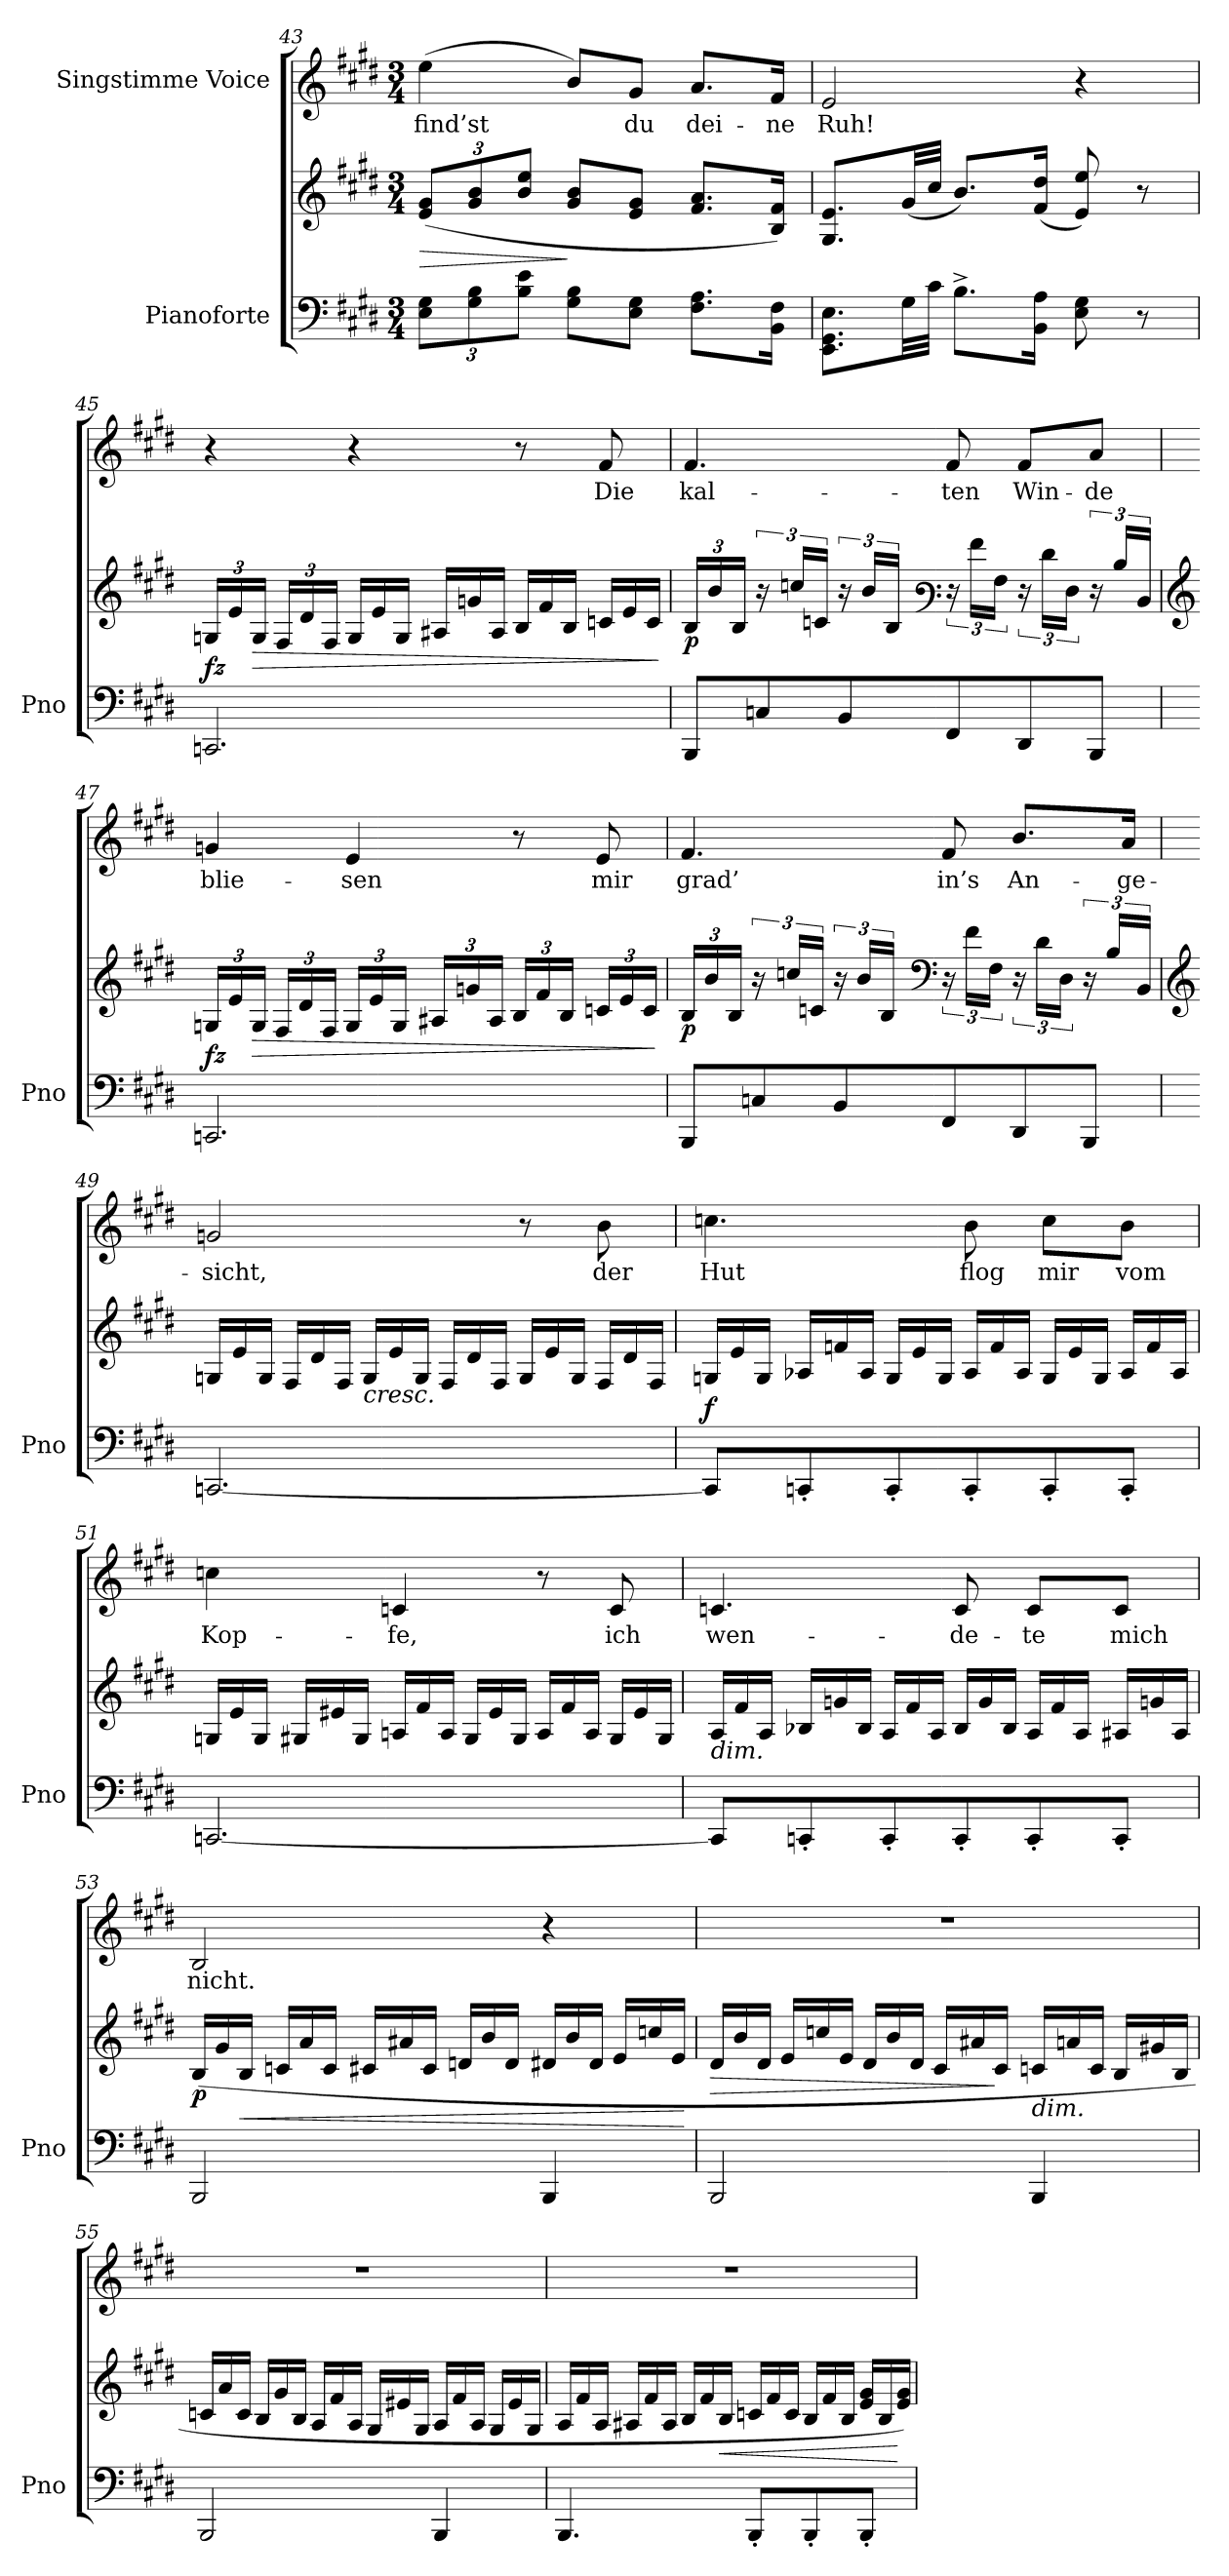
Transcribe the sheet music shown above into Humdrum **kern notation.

**kern	**kern	**dynam	**kern	**text
*part2	*part2	*part2	*part1	*part1
*staff3	*staff2	*staff2/3	*staff1	*staff1
*I"Pianoforte	*	*	*I"Singstimme            Voice	*
*I'Pno	*	*	*	*
!!LO:LB:g=z
*clefF4	*clefG2	*	*clefG2	*
*k[f#c#g#d#]	*k[f#c#g#d#]	*	*k[f#c#g#d#]	*
*M3/4	*M3/4	*	*M3/4	*
*Xbrackettup	*Xbrackettup	*	*	*
=43	=43	=43	=43	=43
!	!	!LO:HP:b	!	!LO:LY:b
12E\ 12G#\L	(<12e/ 12g#/L	>	(>4ee\	-find’st
12G#\ 12B\	12g#/ 12b/	.	.	.
12B\ 12e\J	12b/ 12ee/J	.	.	.
8G#\ 8B\L	8g#/ 8b/L	]	8b/L)	.
!	!	!	!	!LO:LY:b
8E\ 8G#\J	8e/ 8g#/J	.	8g#/J	du
!	!	!	!	!LO:LY:b
8.F#\ 8.A\L	8.f#/ 8.a/L	.	8.a/L	dei-
!	!	!	!	!LO:LY:b
16BB\ 16F#\Jk	16B/ 16f#/Jk)	.	16f#/Jk	-ne
=44	=44	=44	=44	=44
!	!	!	!	!LO:LY:b
8.EE\ 8.GG#\ 8.E\L	8.G#/ 8.e/L	.	2e/	Ruh!
32G#\LL	(<32g#/LL	.	.	.
32c#\JJJ	32cc#/JJJ	.	.	.
8.B^\L	8.b/L)	.	.	.
16BB\ 16A\Jk	(<16f#/ 16dd#/Jk	.	.	.
8E\ 8G#\	8e/ 8ee/)	.	4r	.
8r	8r	.	.	.
=45	=45	=45	=45	=45
!	!	!LO:DY:b	!	!
2.CCn/	24Gn/LL	fz	4r	.
.	24e/	.	.	.
!	!	!LO:HP:b	!	!
.	24G/JJ	>	.	.
.	24F#/LL	.	.	.
.	24d#/	.	.	.
.	24F#/JJ	.	.	.
*	*Xtuplet	*	*	*
.	24G/LL	.	4r	.
.	24e/	.	.	.
.	24G/JJ	.	.	.
.	24A#X/LL	.	.	.
.	24gn/	.	.	.
.	24A#/JJ	.	.	.
.	24B/LL	.	8r	.
.	24f#/	.	.	.
.	24B/JJ	.	.	.
!	!	!	!	!LO:LY:b
.	24cn/LL	.	8f#/	Die
.	24e/	.	.	.
.	24c/JJ	.	.	.
.	.	]	.	.
!!LO:PB:g=z
=46	=46	=46	=46	=46
*	*tuplet	*	*	*
!	!	!LO:DY:b	!	!LO:LY:b
8BBB/L	24B/LL	p	4.f#/	kal-
.	24b/	.	.	.
.	24B/JJ	.	.	.
*	*brackettup	*	*	*
8Cn/	24r	.	.	.
.	24ccn/LL	.	.	.
.	24cn/JJ	.	.	.
8BB/	24r	.	.	.
.	24b/LL	.	.	.
.	24B/JJ	.	.	.
*	*clefF3	*	*	*
!	!	!	!	!LO:LY:b
8FF#/	24r	.	8f#/	-ten
.	24a\LL	.	.	.
.	24A\JJ	.	.	.
!	!	!	!	!LO:LY:b
8DD#/	24r	.	8f#/L	Win-
.	24f#\LL	.	.	.
.	24F#\JJ	.	.	.
!	!	!	!	!LO:LY:b
8BBB/J	24r	.	8a/J	-de
.	24d#/LL	.	.	.
.	24D#/JJ	.	.	.
=47	=47	=47	=47	=47
*	*clefG2	*	*	*
*	*Xbrackettup	*	*	*
!	!	!LO:DY:b	!	!LO:LY:b
2.CCn/	24Gn/LL	fz	4gn/	blie-
.	24e/	.	.	.
!	!	!LO:HP:b	!	!
.	24G/JJ	>	.	.
.	24F#/LL	.	.	.
.	24d#/	.	.	.
.	24F#/JJ	.	.	.
!	!	!	!	!LO:LY:b
.	24G/LL	.	4e/	-sen
.	24e/	.	.	.
.	24G/JJ	.	.	.
.	24A#X/LL	.	.	.
.	24gn/	.	.	.
.	24A#/JJ	.	.	.
.	24B/LL	.	8r	.
.	24f#/	.	.	.
.	24B/JJ	.	.	.
!	!	!	!	!LO:LY:b
.	24cn/LL	.	8e/	mir
.	24e/	.	.	.
.	24c/JJ	.	.	.
.	.	]	.	.
=48	=48	=48	=48	=48
!	!	!LO:DY:b	!	!LO:LY:b
8BBB/L	24B/LL	p	4.f#/	grad’
.	24b/	.	.	.
.	24B/JJ	.	.	.
*	*brackettup	*	*	*
8Cn/	24r	.	.	.
.	24ccn/LL	.	.	.
.	24cn/JJ	.	.	.
8BB/	24r	.	.	.
.	24b/LL	.	.	.
.	24B/JJ	.	.	.
*	*clefF4	*	*	*
!	!	!	!	!LO:LY:b
8FF#/	24r	.	8f#/	in’s
.	24f#\LL	.	.	.
.	24F#\JJ	.	.	.
!	!	!	!	!LO:LY:b
8DD#/	24r	.	8.b/L	An-
.	24d#\LL	.	.	.
.	24D#\JJ	.	.	.
8BBB/J	24r	.	.	.
.	24B/LL	.	.	.
!	!	!	!	!LO:LY:b
.	.	.	16a/Jk	-ge-
.	24BB/JJ	.	.	.
!!LO:LB:g=z
=49	=49	=49	=49	=49
*	*clefG2	*	*	*
*	*Xtuplet	*	*	*
!	!	!	!	!LO:LY:b
[2.CCn/	24Gn/LL	.	2gn/	-sicht,
.	24e/	.	.	.
.	24G/JJ	.	.	.
.	24F#/LL	.	.	.
.	24d#/	.	.	.
.	24F#/JJ	.	.	.
!	!LO:TX:b:i:t=cresc.	!	!	!
.	24G/LL	.	.	.
.	24e/	.	.	.
.	24G/JJ	.	.	.
.	24F#/LL	.	.	.
.	24d#/	.	.	.
.	24F#/JJ	.	.	.
.	24G/LL	.	8r	.
.	24e/	.	.	.
.	24G/JJ	.	.	.
!	!	!	!	!LO:LY:b
.	24F#/LL	.	8b\	der
.	24d#/	.	.	.
.	24F#/JJ	.	.	.
=50	=50	=50	=50	=50
!	!	!LO:DY:b	!	!LO:LY:b
8CC/L]	24Gn/LL	f	4.ccn\	Hut
.	24e/	.	.	.
.	24G/JJ	.	.	.
8CCn'/	24A-X/LL	.	.	.
.	24fn/	.	.	.
.	24A-/JJ	.	.	.
8CC'/	24G/LL	.	.	.
.	24e/	.	.	.
.	24G/JJ	.	.	.
!	!	!	!	!LO:LY:b
8CC'/	24A-/LL	.	8b\	flog
.	24f/	.	.	.
.	24A-/JJ	.	.	.
!	!	!	!	!LO:LY:b
8CC'/	24G/LL	.	8cc\L	mir
.	24e/	.	.	.
.	24G/JJ	.	.	.
!	!	!	!	!LO:LY:b
8CC'/J	24A-/LL	.	8b\J	vom
.	24f/	.	.	.
.	24A-/JJ	.	.	.
=51	=51	=51	=51	=51
!	!	!	!	!LO:LY:b
[2.CCn/	24Gn/LL	.	4ccn\	Kop-
.	24e/	.	.	.
.	24G/JJ	.	.	.
.	24G#X/LL	.	.	.
.	24e#X/	.	.	.
.	24G#/JJ	.	.	.
!	!	!	!	!LO:LY:b
.	24An/LL	.	4cn/	-fe,
.	24f#/	.	.	.
.	24A/JJ	.	.	.
.	24G#/LL	.	.	.
.	24e#/	.	.	.
.	24G#/JJ	.	.	.
.	24A/LL	.	8r	.
.	24f#/	.	.	.
.	24A/JJ	.	.	.
!	!	!	!	!LO:LY:b
.	24G#/LL	.	8c/	ich
.	24e#/	.	.	.
.	24G#/JJ	.	.	.
!!LO:LB:g=z
=52	=52	=52	=52	=52
!	!LO:TX:b:i:t=dim.	!	!	!
!	!	!	!	!LO:LY:b
8CC/L]	24A/LL	.	4.cn/	wen-
.	24f#/	.	.	.
.	24A/JJ	.	.	.
8CCn'/	24B-X/LL	.	.	.
.	24gn/	.	.	.
.	24B-/JJ	.	.	.
8CC'/	24A/LL	.	.	.
.	24f#/	.	.	.
.	24A/JJ	.	.	.
!	!	!	!	!LO:LY:b
8CC'/	24B-/LL	.	8c/	-de-
.	24g/	.	.	.
.	24B-/JJ	.	.	.
!	!	!	!	!LO:LY:b
8CC'/	24A/LL	.	8c/L	-te
.	24f#/	.	.	.
.	24A/JJ	.	.	.
!	!	!	!	!LO:LY:b
8CC'/J	24A#X/LL	.	8c/J	mich
.	24gn/	.	.	.
.	24A#/JJ	.	.	.
=53	=53	=53	=53	=53
!	!	!LO:DY:b	!	!LO:LY:b
2BBB/	(>24B/LL	p	2B/	nicht.
.	24g#/	.	.	.
!	!	!LO:HP:b	!	!
.	24B/JJ	<	.	.
.	24cn/LL	.	.	.
.	24a/	.	.	.
.	24c/JJ	.	.	.
.	24c#X/LL	.	.	.
.	24a#X/	.	.	.
.	24c#/JJ	.	.	.
.	24dn/LL	.	.	.
.	24b/	.	.	.
.	24d/JJ	.	.	.
4BBB/	24d#X/LL	.	4r	.
.	24b/	.	.	.
.	24d#/JJ	.	.	.
.	24e/LL	.	.	.
.	24ccn/	.	.	.
.	24e/JJ	.	.	.
.	.	[	.	.
=54	=54	=54	=54	=54
!	!	!LO:HP:b	!	!
2BBB/	24d#/LL	>	2.r	.
.	24b/	.	.	.
.	24d#/JJ	.	.	.
.	24e/LL	.	.	.
.	24ccn/	.	.	.
.	24e/JJ	.	.	.
.	24d#/LL	.	.	.
.	24b/	.	.	.
.	24d#/JJ	.	.	.
.	24c#/LL	.	.	.
.	24a#X/	.	.	.
.	24c#/JJ	]	.	.
!	!LO:TX:b:i:t=dim.	!	!	!
4BBB/	24cn/LL	.	.	.
.	24an/	.	.	.
.	24c/JJ	.	.	.
.	24B/LL	.	.	.
.	24g#X/	.	.	.
.	24B/JJ	.	.	.
!!LO:LB:g=z
=55	=55	=55	=55	=55
2BBB/	24cn/LL	.	2.r	.
.	24a/	.	.	.
.	24c/JJ	.	.	.
.	24B/LL	.	.	.
.	24g#/	.	.	.
.	24B/JJ	.	.	.
.	24A/LL	.	.	.
.	24f#/	.	.	.
.	24A/JJ	.	.	.
.	24G#/LL	.	.	.
.	24e#X/	.	.	.
.	24G#/JJ	.	.	.
4BBB/	24A/LL	.	.	.
.	24f#/	.	.	.
.	24A/JJ	.	.	.
.	24G#/LL	.	.	.
.	24e#/	.	.	.
.	24G#/JJ	.	.	.
=56	=56	=56	=56	=56
4.BBB/	24A/LL	.	2.r	.
.	24f#/	.	.	.
.	24A/JJ	.	.	.
.	24A#X/LL	.	.	.
.	24f#/	.	.	.
.	24A#/JJ	.	.	.
.	24B/LL	.	.	.
.	24f#/	.	.	.
!	!	!LO:HP:b	!	!
.	24B/JJ	<	.	.
8BBB'/L	24cn/LL	.	.	.
.	24f#/	.	.	.
.	24c/JJ	.	.	.
8BBB'/	24B/LL	.	.	.
.	24f#/	.	.	.
.	24B/JJ	.	.	.
8BBB'/J	24e/ 24g#/LL	.	.	.
.	24B/	.	.	.
.	24e/ 24g#/JJ)	[	.	.
=	=	=	=	=
*-	*-	*-	*-	*-
